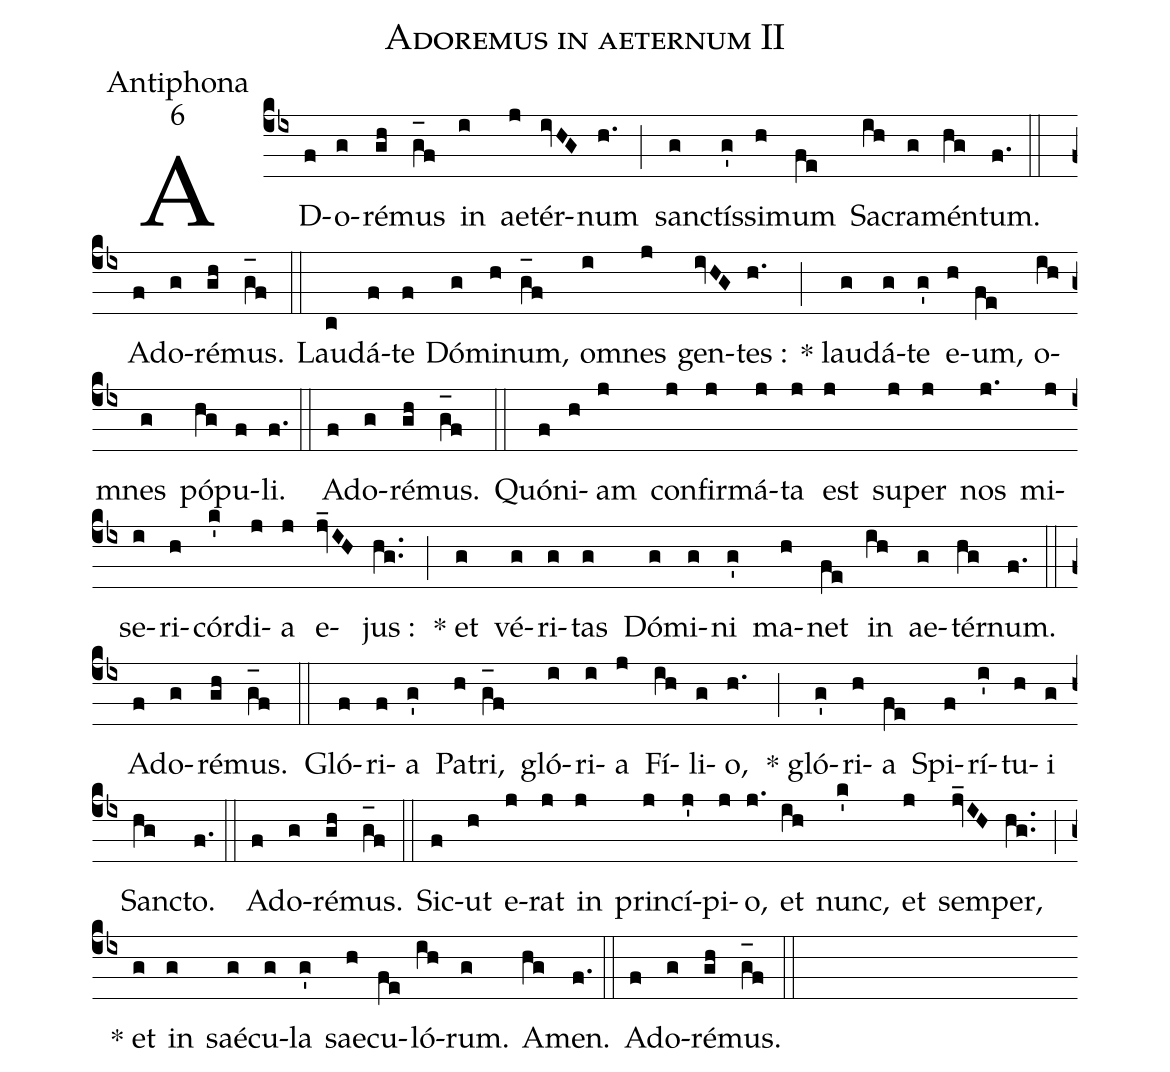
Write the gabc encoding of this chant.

name:Adoremus in aeternum II;
office-part:Antiphona;
mode:6;
%%
(cb4) AD(f)o(g)ré(gh)mus(g_[oh:h]f) in(i) ae(j)tér(ivHG)num(h.) (;) san(g)ctís(g')si(h)mum(fe) Sa(ih)cra(g)mén(hg)tum.(f.) (::) Ad(f)o(g)ré(gh)mus.(g_[oh:h]f) (::)
Lau(c)dá(f)te(f) Dó(g)mi(h)num,(g_[oh:h]f) o(i)mnes(j) gen(ivHG)tes :(h.) (;) * lau(g)dá(g)te(g') e(h)um,(fe) o(ih)mnes(g) pó(hg)pu(f)li.(f.) (::) Ad(f)o(g)ré(gh)mus.(g_[oh:h]f) (::)
Quó(f)ni(h)am(j) con(j)fir(j)má(j)ta(j) est(j) su(j)per(j) nos(j.) mi(j)se(i)ri(h)cór(k')di(j)a(j) e(jv_IH)jus :(hg..) (;) * et(g) vé(g)ri(g)tas(g) Dó(g)mi(g)ni(g') ma(h)net(fe) in(ih) ae(g)tér(hg)num.(f.) (::) Ad(f)o(g)ré(gh)mus.(g_[oh:h]f) (::)
Gló(f)ri(f)a(g') Pa(h)tri,(g_[oh:h]f) gló(i)ri(i)a(j) Fí(ih)li(g)o,(h.) (;) * gló(g')ri(h)a(fe) Spi(f)rí(i')tu(h)i(g) San(hg)cto.(f.) (::) Ad(f)o(g)ré(gh)mus.(g_[oh:h]f) (::)
Sic(f)ut(h) e(j)rat(j) in(j) prin(j)cí(j')pi(j)o,(j.) et(ih) nunc,(k') et(j) sem(jv_IH)per,(hg..) (;) * et(g) in(g) saé(g)cu(g)la(g') sae(h)cu(fe)ló(ih)rum.(g) A(hg)men.(f.) (::) Ad(f)o(g)ré(gh)mus.(g_[oh:h]f) (::)
